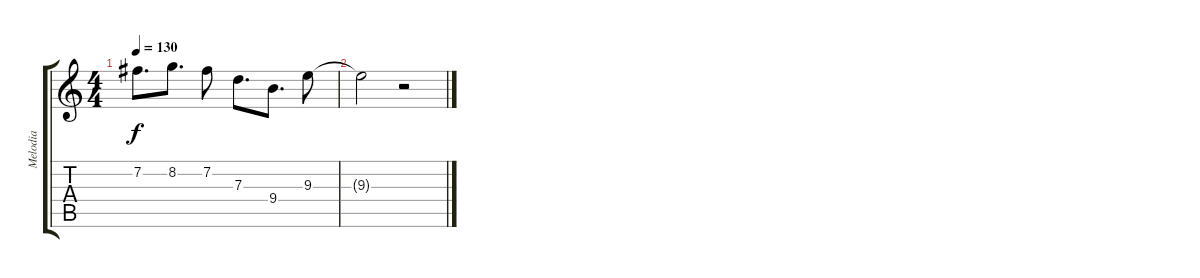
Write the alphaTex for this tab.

\track ("Melodia" "Melodia") {instrument overdrivenguitar}
\staff {score tabs}
\tuning (E4 B3 G3 D3 A2 E2) {hide}
\ts (4 4)
\tempo 130
\clef g2
\ks c
7.2.8{d dy f} 8.2.8{d} 7.2.8 7.3.8{d} 9.4.8{d} 9.3.8 |
9.3{t}.2 r.2
